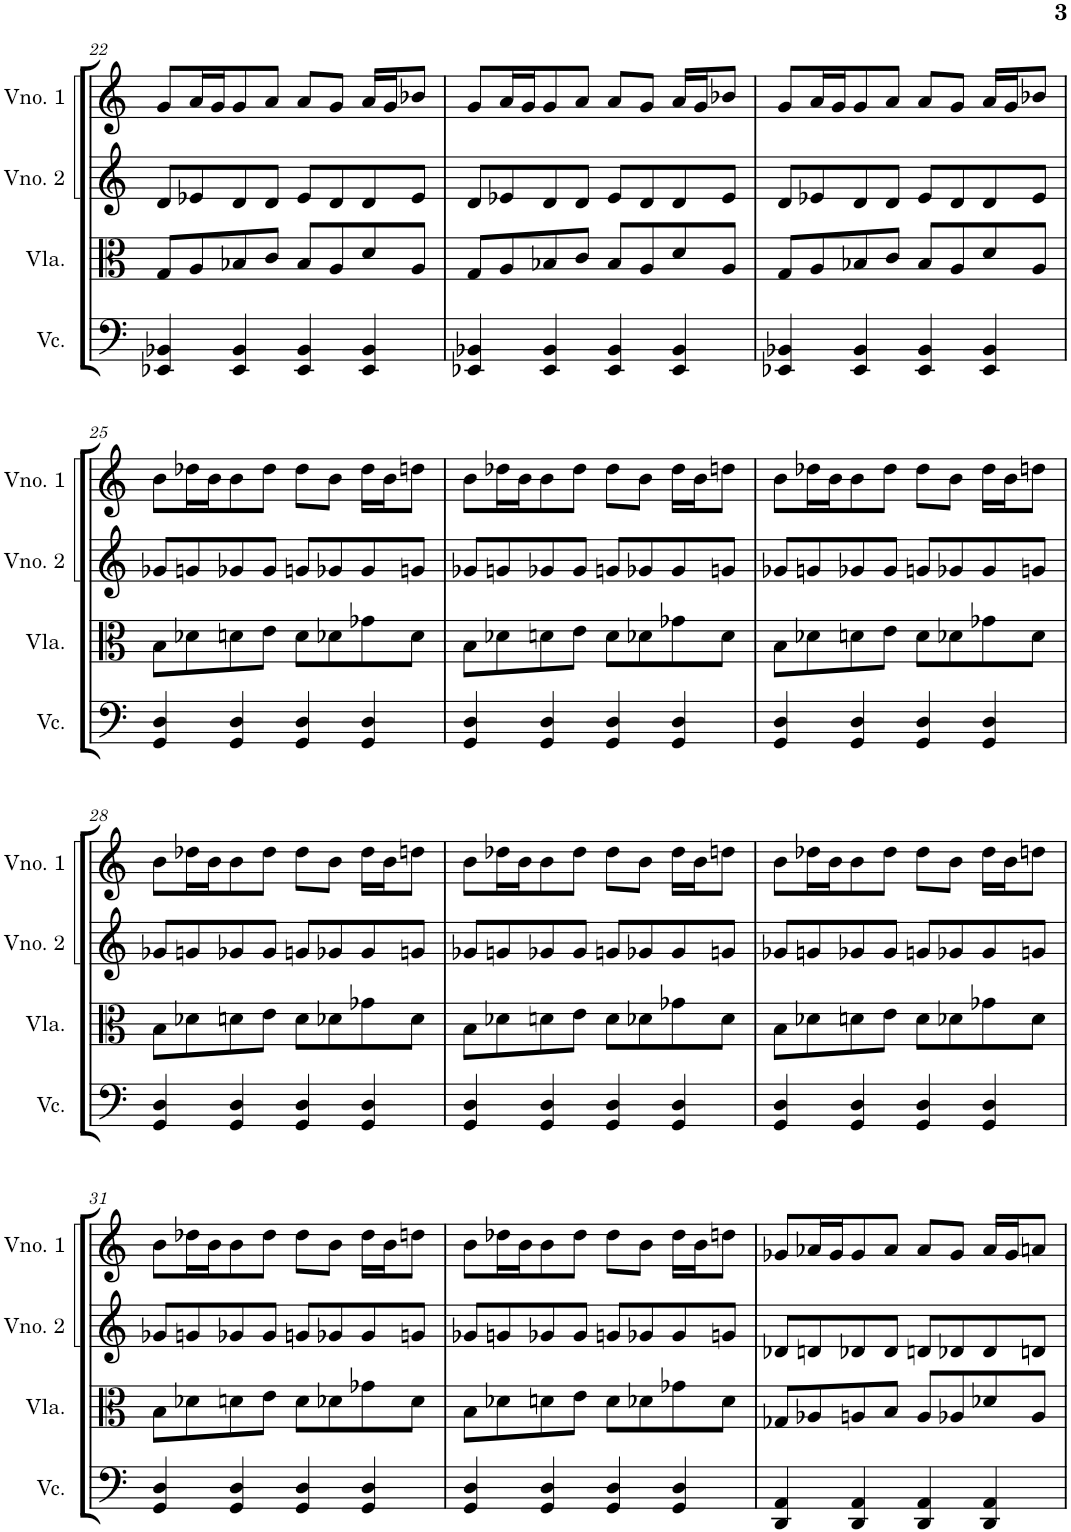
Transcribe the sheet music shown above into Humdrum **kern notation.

**kern	**kern	**kern	**kern
*part4	*part3	*part2	*part1
*staff4	*staff3	*staff2	*staff1
*I"Violoncelo	*I"Viola	*I"Violino 2	*I"Violino 1
*I'Vc.	*I'Vla.	*I'Vno. 2	*I'Vno. 1
!!LO:PB:g=z
*clefF4	*clefC3	*clefG2	*clefG2
*k[]	*k[]	*k[]	*k[]
*M2/2	*M2/2	*M2/2	*M2/2
*met(c|)	*met(c|)	*met(c|)	*met(c|)
=22	=22	=22	=22
4EE-X/ 4BB-X/	8G/L	8d/L	8g/L
.	8A/	8e-X/	16a/L
.	.	.	16g/J
4EE-/ 4BB-/	8B-X/	8d/	8g/
.	8c/J	8d/J	8a/J
4EE-/ 4BB-/	8B-/L	8e-/L	8a/L
.	8A/	8d/	8g/J
4EE-/ 4BB-/	8d/	8d/	16a/LL
.	.	.	16g/J
.	8A/J	8e-/J	8b-X/J
=23	=23	=23	=23
4EE-X/ 4BB-X/	8G/L	8d/L	8g/L
.	8A/	8e-X/	16a/L
.	.	.	16g/J
4EE-/ 4BB-/	8B-X/	8d/	8g/
.	8c/J	8d/J	8a/J
4EE-/ 4BB-/	8B-/L	8e-/L	8a/L
.	8A/	8d/	8g/J
4EE-/ 4BB-/	8d/	8d/	16a/LL
.	.	.	16g/J
.	8A/J	8e-/J	8b-X/J
=24	=24	=24	=24
4EE-X/ 4BB-X/	8G/L	8d/L	8g/L
.	8A/	8e-X/	16a/L
.	.	.	16g/J
4EE-/ 4BB-/	8B-X/	8d/	8g/
.	8c/J	8d/J	8a/J
4EE-/ 4BB-/	8B-/L	8e-/L	8a/L
.	8A/	8d/	8g/J
4EE-/ 4BB-/	8d/	8d/	16a/LL
.	.	.	16g/J
.	8A/J	8e-/J	8b-X/J
!!LO:LB:g=z
=25	=25	=25	=25
4GG/ 4D/	8B\L	8g-X/L	8b\L
.	8d-X\	8gn/	16dd-X\L
.	.	.	16b\J
4GG/ 4D/	8dn\	8g-X/	8b\
.	8e\J	8g-/J	8dd-\J
4GG/ 4D/	8d\L	8gn/L	8dd-\L
.	8d-X\	8g-X/	8b\J
4GG/ 4D/	8g-X\	8g-/	16dd-\LL
.	.	.	16b\J
.	8d-\J	8gn/J	8ddn\J
=26	=26	=26	=26
4GG/ 4D/	8B\L	8g-X/L	8b\L
.	8d-X\	8gn/	16dd-X\L
.	.	.	16b\J
4GG/ 4D/	8dn\	8g-X/	8b\
.	8e\J	8g-/J	8dd-\J
4GG/ 4D/	8d\L	8gn/L	8dd-\L
.	8d-X\	8g-X/	8b\J
4GG/ 4D/	8g-X\	8g-/	16dd-\LL
.	.	.	16b\J
.	8d-\J	8gn/J	8ddn\J
=27	=27	=27	=27
4GG/ 4D/	8B\L	8g-X/L	8b\L
.	8d-X\	8gn/	16dd-X\L
.	.	.	16b\J
4GG/ 4D/	8dn\	8g-X/	8b\
.	8e\J	8g-/J	8dd-\J
4GG/ 4D/	8d\L	8gn/L	8dd-\L
.	8d-X\	8g-X/	8b\J
4GG/ 4D/	8g-X\	8g-/	16dd-\LL
.	.	.	16b\J
.	8d-\J	8gn/J	8ddn\J
!!LO:LB:g=z
=28	=28	=28	=28
4GG/ 4D/	8B\L	8g-X/L	8b\L
.	8d-X\	8gn/	16dd-X\L
.	.	.	16b\J
4GG/ 4D/	8dn\	8g-X/	8b\
.	8e\J	8g-/J	8dd-\J
4GG/ 4D/	8d\L	8gn/L	8dd-\L
.	8d-X\	8g-X/	8b\J
4GG/ 4D/	8g-X\	8g-/	16dd-\LL
.	.	.	16b\J
.	8d-\J	8gn/J	8ddn\J
=29	=29	=29	=29
4GG/ 4D/	8B\L	8g-X/L	8b\L
.	8d-X\	8gn/	16dd-X\L
.	.	.	16b\J
4GG/ 4D/	8dn\	8g-X/	8b\
.	8e\J	8g-/J	8dd-\J
4GG/ 4D/	8d\L	8gn/L	8dd-\L
.	8d-X\	8g-X/	8b\J
4GG/ 4D/	8g-X\	8g-/	16dd-\LL
.	.	.	16b\J
.	8d-\J	8gn/J	8ddn\J
=30	=30	=30	=30
4GG/ 4D/	8B\L	8g-X/L	8b\L
.	8d-X\	8gn/	16dd-X\L
.	.	.	16b\J
4GG/ 4D/	8dn\	8g-X/	8b\
.	8e\J	8g-/J	8dd-\J
4GG/ 4D/	8d\L	8gn/L	8dd-\L
.	8d-X\	8g-X/	8b\J
4GG/ 4D/	8g-X\	8g-/	16dd-\LL
.	.	.	16b\J
.	8d-\J	8gn/J	8ddn\J
!!LO:LB:g=z
=31	=31	=31	=31
4GG/ 4D/	8B\L	8g-X/L	8b\L
.	8d-X\	8gn/	16dd-X\L
.	.	.	16b\J
4GG/ 4D/	8dn\	8g-X/	8b\
.	8e\J	8g-/J	8dd-\J
4GG/ 4D/	8d\L	8gn/L	8dd-\L
.	8d-X\	8g-X/	8b\J
4GG/ 4D/	8g-X\	8g-/	16dd-\LL
.	.	.	16b\J
.	8d-\J	8gn/J	8ddn\J
=32	=32	=32	=32
4GG/ 4D/	8B\L	8g-X/L	8b\L
.	8d-X\	8gn/	16dd-X\L
.	.	.	16b\J
4GG/ 4D/	8dn\	8g-X/	8b\
.	8e\J	8g-/J	8dd-\J
4GG/ 4D/	8d\L	8gn/L	8dd-\L
.	8d-X\	8g-X/	8b\J
4GG/ 4D/	8g-X\	8g-/	16dd-\LL
.	.	.	16b\J
.	8d-\J	8gn/J	8ddn\J
=33	=33	=33	=33
4DD/ 4AA/	8G-X/L	8d-X/L	8g-X/L
.	8A-X/	8dn/	16a-X/L
.	.	.	16g-/J
4DD/ 4AA/	8An/	8d-X/	8g-/
.	8B/J	8d-/J	8a-/J
4DD/ 4AA/	8A/L	8dn/L	8a-/L
.	8A-X/	8d-X/	8g-/J
4DD/ 4AA/	8d-X/	8d-/	16a-/LL
.	.	.	16g-/J
.	8A-/J	8dn/J	8an/J
=	=	=	=
*-	*-	*-	*-
